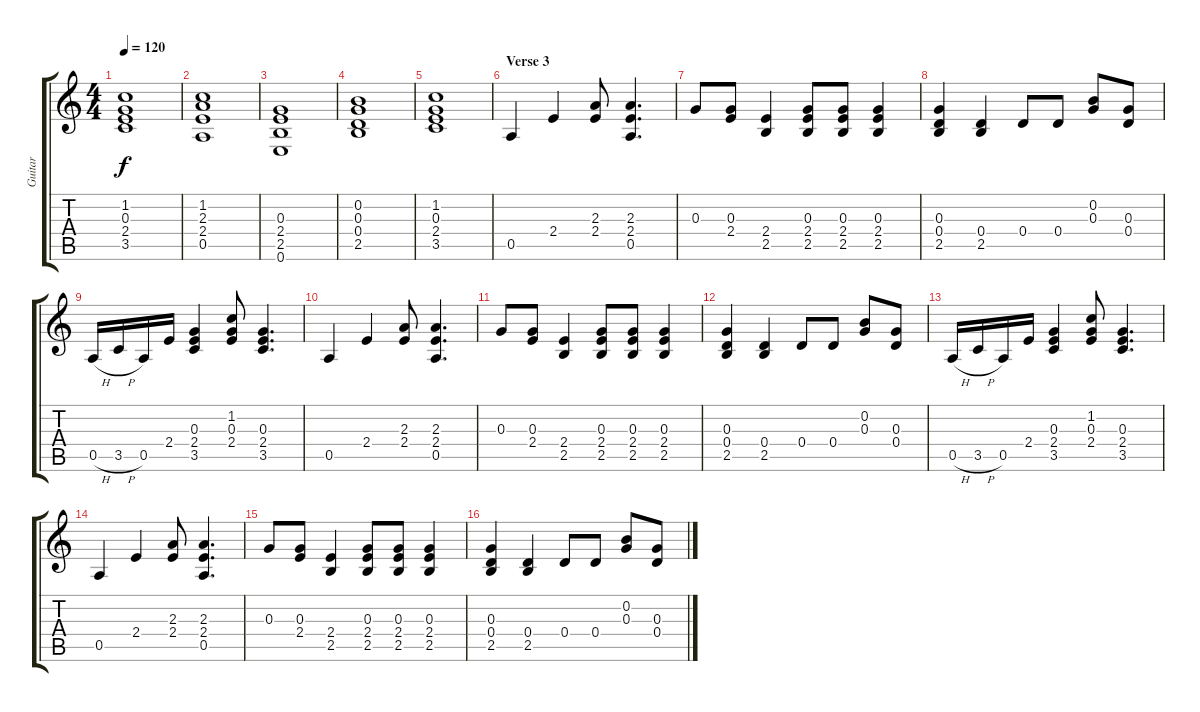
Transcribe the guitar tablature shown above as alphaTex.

\track ("Guitar" "Guitar") {instrument acousticguitarsteel}
\staff {score tabs}
\tuning (E4 B3 G3 D3 A2 E2) {hide}
\ts (4 4)
\tempo 120
\clef g2
\ks c
(1.2 0.3 2.4 3.5).1{dy f} |
(1.2 2.3 2.4 0.5).1 |
(0.3 2.4 2.5 0.6).1 |
(0.2 0.3 0.4 2.5).1 |
(1.2 0.3 2.4 3.5).1 |
\section ("" "Verse 3")
0.5.4 2.4.4 (2.3 2.4).8 (2.3 2.4 0.5).4{d} |
0.3.8 (0.3 2.4).8 (2.4 2.5).4 (0.3 2.4 2.5).8 (0.3 2.4 2.5).8 (0.3 2.4 2.5).4 |
(0.3 0.4 2.5).4 (0.4 2.5).4 0.4.8 0.4.8 (0.2 0.3).8 (0.3 0.4).8 |
0.5{h}.16 3.5{h}.16 0.5.16 2.4.16 (0.3 2.4 3.5).4 (1.2 0.3 2.4).8 (0.3 2.4 3.5).4{d} |
0.5.4 2.4.4 (2.3 2.4).8 (2.3 2.4 0.5).4{d} |
0.3.8 (0.3 2.4).8 (2.4 2.5).4 (0.3 2.4 2.5).8 (0.3 2.4 2.5).8 (0.3 2.4 2.5).4 |
(0.3 0.4 2.5).4 (0.4 2.5).4 0.4.8 0.4.8 (0.2 0.3).8 (0.3 0.4).8 |
0.5{h}.16 3.5{h}.16 0.5.16 2.4.16 (0.3 2.4 3.5).4 (1.2 0.3 2.4).8 (0.3 2.4 3.5).4{d} |
0.5.4 2.4.4 (2.3 2.4).8 (2.3 2.4 0.5).4{d} |
0.3.8 (0.3 2.4).8 (2.4 2.5).4 (0.3 2.4 2.5).8 (0.3 2.4 2.5).8 (0.3 2.4 2.5).4 |
(0.3 0.4 2.5).4 (0.4 2.5).4 0.4.8 0.4.8 (0.2 0.3).8 (0.3 0.4).8
